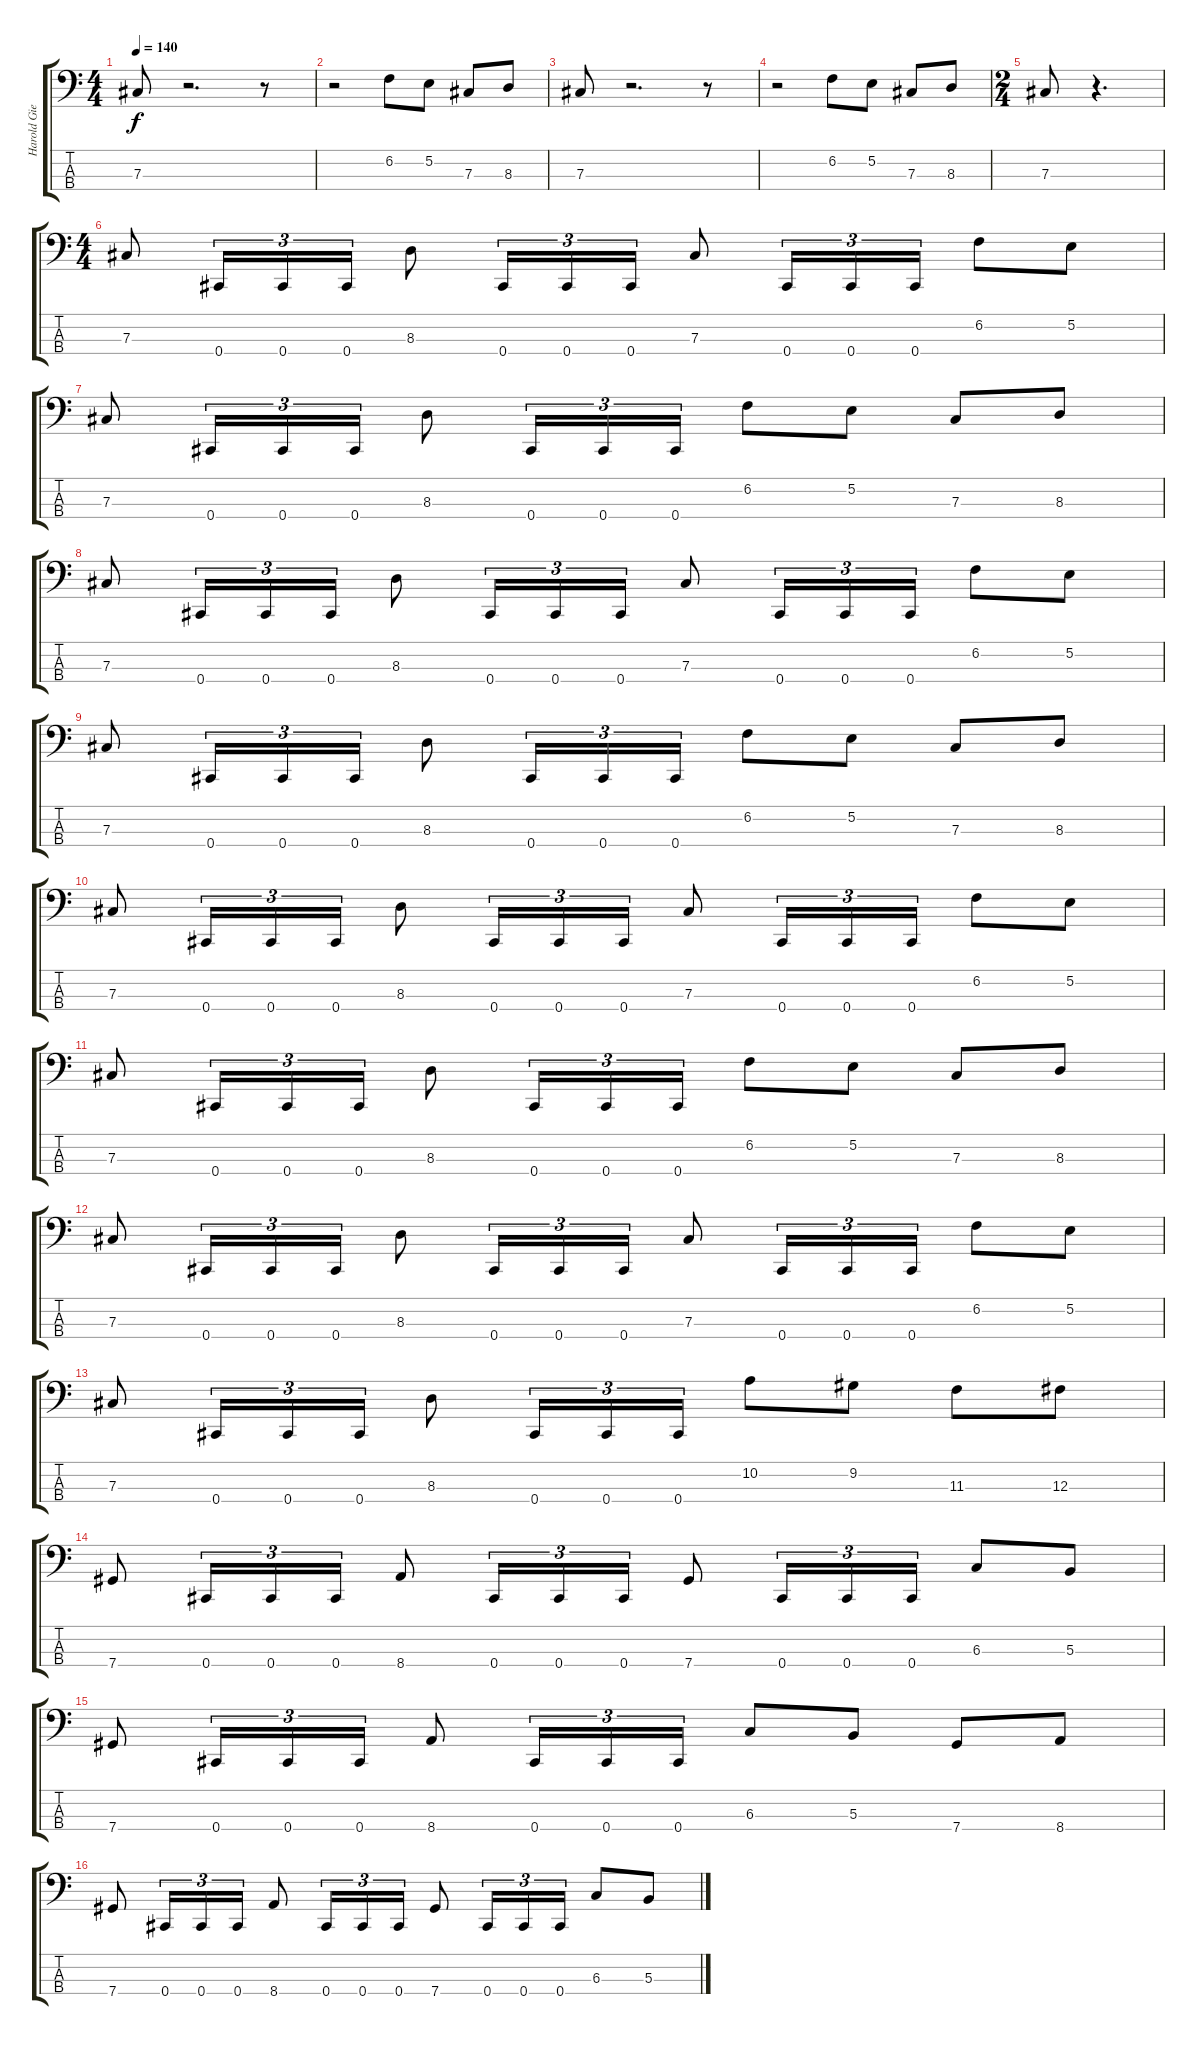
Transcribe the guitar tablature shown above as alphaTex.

\track ("Harold Gielen" "Harold Gie") {instrument electricbasspick}
\staff {score tabs}
\tuning (E2 B1 Gb1 Db1) {hide}
\ts (4 4)
\tempo 140
\clef f4
\ks c
7.3.8{dy f instrument electricbasspick} r.2{d} r.8 |
r.2 6.2.8 5.2.8 7.3.8 8.3.8 |
7.3.8 r.2{d} r.8 |
r.2 6.2.8 5.2.8 7.3.8 8.3.8 |
\ts (2 4)
7.3.8 r.4{d} |
\ts (4 4)
7.3.8 0.4.16{tu (3 2)} 0.4.16{tu (3 2)} 0.4.16{tu (3 2)} 8.3.8 0.4.16{tu (3 2)} 0.4.16{tu (3 2)} 0.4.16{tu (3 2)} 7.3.8 0.4.16{tu (3 2)} 0.4.16{tu (3 2)} 0.4.16{tu (3 2)} 6.2.8 5.2.8 |
7.3.8 0.4.16{tu (3 2)} 0.4.16{tu (3 2)} 0.4.16{tu (3 2)} 8.3.8 0.4.16{tu (3 2)} 0.4.16{tu (3 2)} 0.4.16{tu (3 2)} 6.2.8 5.2.8 7.3.8 8.3.8 |
7.3.8 0.4.16{tu (3 2)} 0.4.16{tu (3 2)} 0.4.16{tu (3 2)} 8.3.8 0.4.16{tu (3 2)} 0.4.16{tu (3 2)} 0.4.16{tu (3 2)} 7.3.8 0.4.16{tu (3 2)} 0.4.16{tu (3 2)} 0.4.16{tu (3 2)} 6.2.8 5.2.8 |
7.3.8 0.4.16{tu (3 2)} 0.4.16{tu (3 2)} 0.4.16{tu (3 2)} 8.3.8 0.4.16{tu (3 2)} 0.4.16{tu (3 2)} 0.4.16{tu (3 2)} 6.2.8 5.2.8 7.3.8 8.3.8 |
7.3.8 0.4.16{tu (3 2)} 0.4.16{tu (3 2)} 0.4.16{tu (3 2)} 8.3.8 0.4.16{tu (3 2)} 0.4.16{tu (3 2)} 0.4.16{tu (3 2)} 7.3.8 0.4.16{tu (3 2)} 0.4.16{tu (3 2)} 0.4.16{tu (3 2)} 6.2.8 5.2.8 |
7.3.8 0.4.16{tu (3 2)} 0.4.16{tu (3 2)} 0.4.16{tu (3 2)} 8.3.8 0.4.16{tu (3 2)} 0.4.16{tu (3 2)} 0.4.16{tu (3 2)} 6.2.8 5.2.8 7.3.8 8.3.8 |
7.3.8 0.4.16{tu (3 2)} 0.4.16{tu (3 2)} 0.4.16{tu (3 2)} 8.3.8 0.4.16{tu (3 2)} 0.4.16{tu (3 2)} 0.4.16{tu (3 2)} 7.3.8 0.4.16{tu (3 2)} 0.4.16{tu (3 2)} 0.4.16{tu (3 2)} 6.2.8 5.2.8 |
7.3.8 0.4.16{tu (3 2)} 0.4.16{tu (3 2)} 0.4.16{tu (3 2)} 8.3.8 0.4.16{tu (3 2)} 0.4.16{tu (3 2)} 0.4.16{tu (3 2)} 10.2.8 9.2.8 11.3.8 12.3.8 |
7.4.8 0.4.16{tu (3 2)} 0.4.16{tu (3 2)} 0.4.16{tu (3 2)} 8.4.8 0.4.16{tu (3 2)} 0.4.16{tu (3 2)} 0.4.16{tu (3 2)} 7.4.8 0.4.16{tu (3 2)} 0.4.16{tu (3 2)} 0.4.16{tu (3 2)} 6.3.8 5.3.8 |
7.4.8 0.4.16{tu (3 2)} 0.4.16{tu (3 2)} 0.4.16{tu (3 2)} 8.4.8 0.4.16{tu (3 2)} 0.4.16{tu (3 2)} 0.4.16{tu (3 2)} 6.3.8 5.3.8 7.4.8 8.4.8 |
7.4.8 0.4.16{tu (3 2)} 0.4.16{tu (3 2)} 0.4.16{tu (3 2)} 8.4.8 0.4.16{tu (3 2)} 0.4.16{tu (3 2)} 0.4.16{tu (3 2)} 7.4.8 0.4.16{tu (3 2)} 0.4.16{tu (3 2)} 0.4.16{tu (3 2)} 6.3.8 5.3.8
